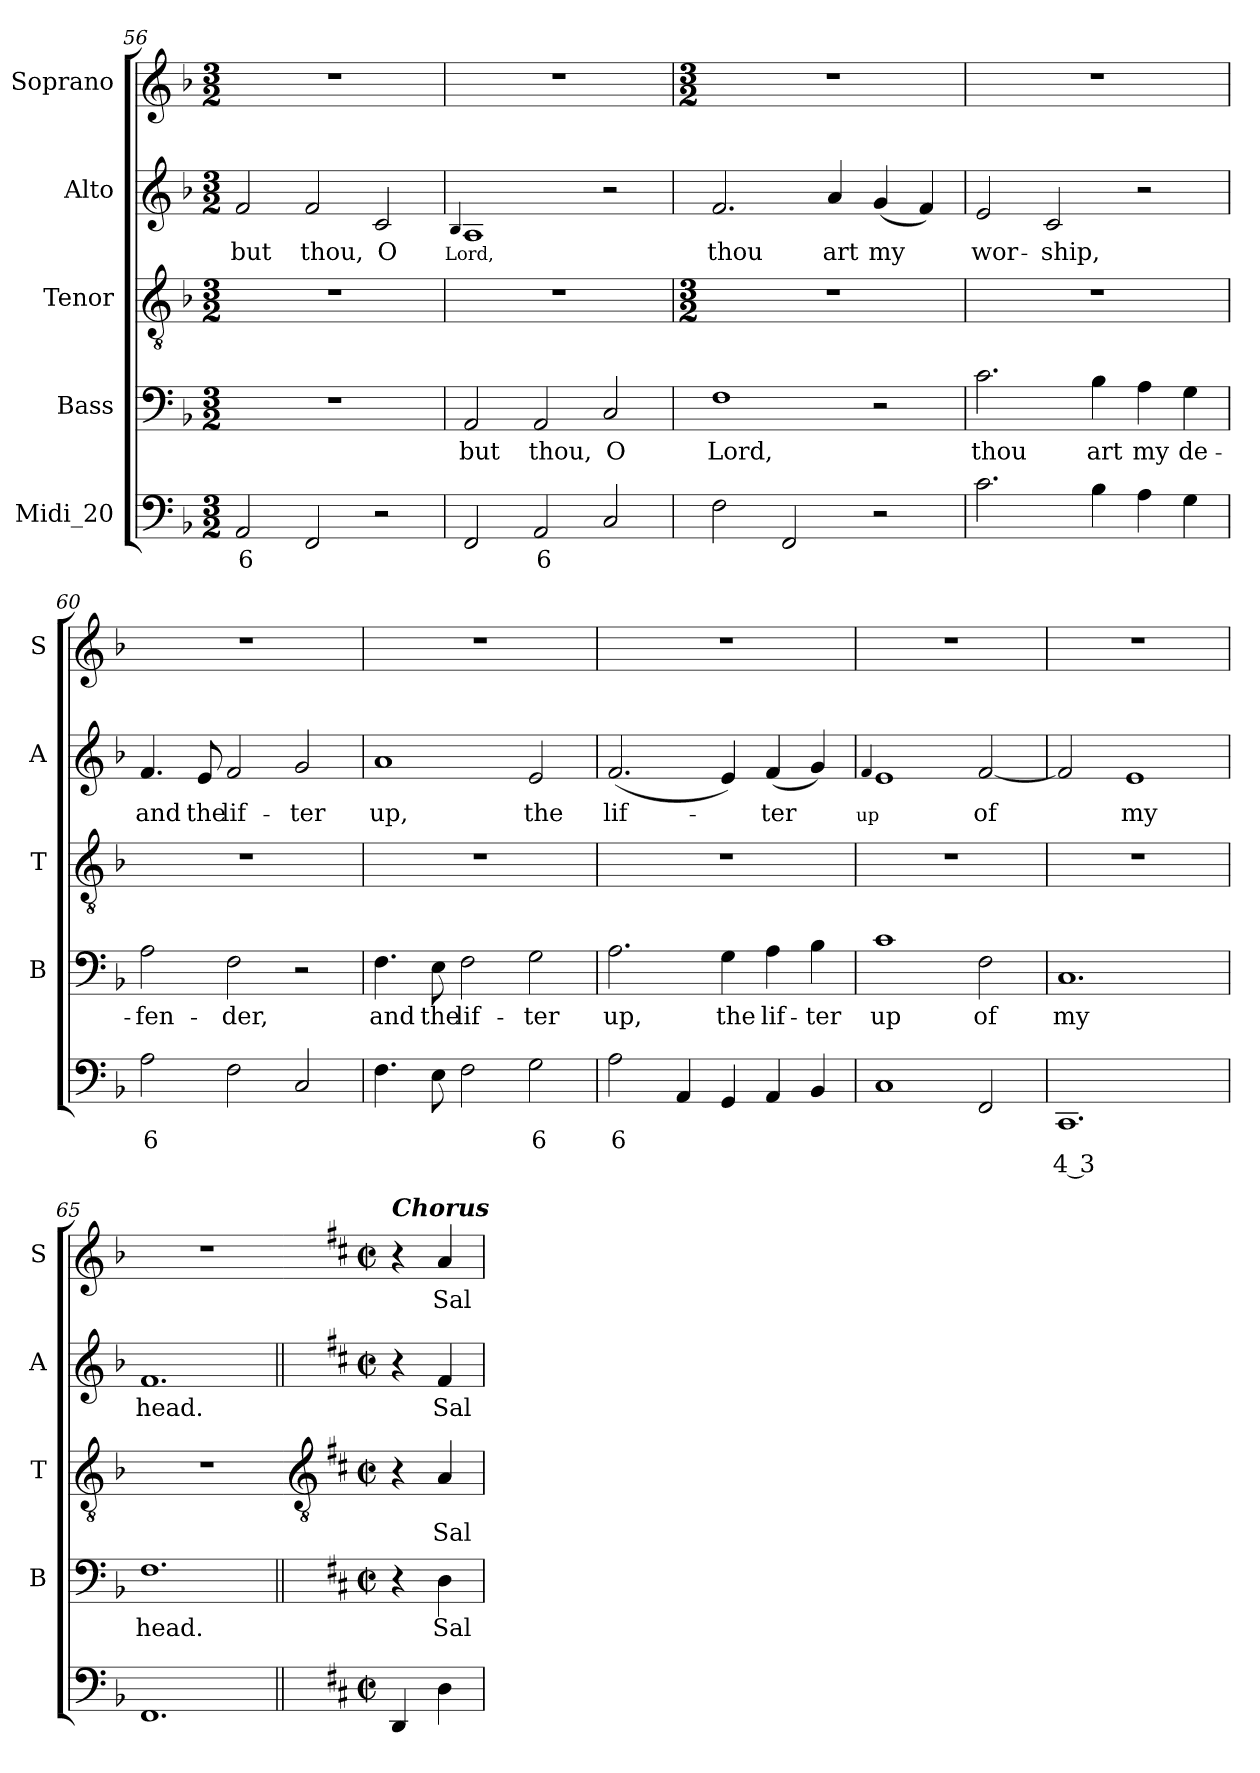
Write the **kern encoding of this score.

**kern	**text	**text	**kern	**text	**kern	**text	**kern	**text	**kern	**text
*part5	*part5	*part5	*part4	*part4	*part3	*part3	*part2	*part2	*part1	*part1
*staff5	*staff5	*staff5	*staff4	*staff4	*staff3	*staff3	*staff2	*staff2	*staff1	*staff1
*I"Midi_20	*	*	*I"Bass	*	*I"Tenor	*	*I"Alto	*	*I"Soprano	*
*	*	*	*I'B	*	*I'T	*	*I'A	*	*I'S	*
*clefF4	*	*	*clefF4	*	*clefGv2	*	*clefG2	*	*clefG2	*
*k[b-]	*	*	*k[b-]	*	*k[b-]	*	*k[b-]	*	*k[b-]	*
*F:	*	*	*F:	*	*F:	*	*F:	*	*F:	*
*M3/2	*	*	*M3/2	*	*M3/2	*	*M3/2	*	*M3/2	*
=56	=56	=56	=56	=56	=56	=56	=56	=56	=56	=56
!	!LO:LY:b	!	!LO:N:vis=1	!	!	!	!	!LO:LY:b	!	!
2AA	6	.	1.r	.	1.r	.	2f	but	1.r	.
!	!	!	!	!	!	!	!	!LO:LY:b	!	!
2FF	.	.	.	.	.	.	2f	thou,	.	.
!	!	!	!	!	!	!	!	!LO:LY:b	!	!
2r	.	.	.	.	.	.	2c	O	.	.
=57	=57	=57	=57	=57	=57	=57	=57	=57	=57	=57
!	!	!	!	!	!	!	!	!LO:LY:b	!	!
.	.	.	.	.	.	.	4qqB-	Lord,	.	.
!	!	!	!	!LO:LY:b	!	!	!	!	!	!
2FF	.	.	2AA	but	1.r	.	1A	.	1.r	.
!	!LO:LY:b	!	!	!LO:LY:b	!	!	!	!	!	!
2AA	6	.	2AA	thou,	.	.	.	.	.	.
!	!	!	!	!LO:LY:b	!	!	!	!	!	!
2C	.	.	2C	O	.	.	2r	.	.	.
!!LO:LB:g=z
=58	=58	=58	=58	=58	=58	=58	=58	=58	=58	=58
*	*	*	*	*	*M3/2	*	*	*	*M3/2	*
!	!	!	!	!LO:LY:b	!	!	!	!LO:LY:b	!	!
2F	.	.	1F	Lord,	1.r	.	2.f	thou	1.r	.
2FF	.	.	.	.	.	.	.	.	.	.
!	!	!	!	!	!	!	!	!LO:LY:b	!	!
.	.	.	.	.	.	.	4a	art	.	.
!	!	!	!	!	!	!	!	!LO:LY:b	!	!
2r	.	.	2r	.	.	.	(<4g	my	.	.
.	.	.	.	.	.	.	4f)	.	.	.
=59	=59	=59	=59	=59	=59	=59	=59	=59	=59	=59
!	!	!	!	!LO:LY:b	!	!	!	!LO:LY:b	!	!
2.c	.	.	2.c	thou	1.r	.	2e	wor-	1.r	.
!	!	!	!	!	!	!	!	!LO:LY:b	!	!
.	.	.	.	.	.	.	2c	-ship,	.	.
!	!	!	!	!LO:LY:b	!	!	!	!	!	!
4B-	.	.	4B-	art	.	.	.	.	.	.
!	!	!	!	!LO:LY:b	!	!	!	!	!	!
4A	.	.	4A	my	.	.	2r	.	.	.
!	!	!	!	!LO:LY:b	!	!	!	!	!	!
4G	.	.	4G	de-	.	.	.	.	.	.
=60	=60	=60	=60	=60	=60	=60	=60	=60	=60	=60
!	!LO:LY:b	!	!	!LO:LY:b	!	!	!	!LO:LY:b	!	!
2A	6	.	2A	-fen-	1.r	.	4.f	and	1.r	.
!	!	!	!	!	!	!	!	!LO:LY:b	!	!
.	.	.	.	.	.	.	8e	the	.	.
!	!	!	!	!LO:LY:b	!	!	!	!LO:LY:b	!	!
2F	.	.	2F	-der,	.	.	2f	lif-	.	.
!	!	!	!	!	!	!	!	!LO:LY:b	!	!
2C	.	.	2r	.	.	.	2g	-ter	.	.
=61	=61	=61	=61	=61	=61	=61	=61	=61	=61	=61
!	!	!	!	!LO:LY:b	!	!	!	!LO:LY:b	!	!
4.F	.	.	4.F	and	1.r	.	1a	up,	1.r	.
!	!	!	!	!LO:LY:b	!	!	!	!	!	!
8E	.	.	8E	the	.	.	.	.	.	.
!	!	!	!	!LO:LY:b	!	!	!	!	!	!
2F	.	.	2F	lif-	.	.	.	.	.	.
!	!LO:LY:b	!	!	!LO:LY:b	!	!	!	!LO:LY:b	!	!
2G	6	.	2G	-ter	.	.	2e	the	.	.
=62	=62	=62	=62	=62	=62	=62	=62	=62	=62	=62
!	!LO:LY:b	!	!	!LO:LY:b	!	!	!	!LO:LY:b	!	!
2A	6	.	2.A	up,	1.r	.	(<2.f	lif-	1.r	.
4AA	.	.	.	.	.	.	.	.	.	.
!	!	!	!	!LO:LY:b	!	!	!	!	!	!
4GG	.	.	4G	the	.	.	4e)	.	.	.
!	!	!	!	!LO:LY:b	!	!	!	!LO:LY:b	!	!
4AA	.	.	4A	lif-	.	.	(<4f	ter	.	.
!	!	!	!	!LO:LY:b	!	!	!	!	!	!
4BB-	.	.	4B-	-ter	.	.	4g)	.	.	.
=63	=63	=63	=63	=63	=63	=63	=63	=63	=63	=63
!	!	!	!	!	!	!	!	!LO:LY:b	!	!
.	.	.	.	.	.	.	4qqf/	up	.	.
!	!	!	!	!LO:LY:b	!	!	!	!	!	!
1C	.	.	1c	up	1.r	.	1e	.	1.r	.
!	!	!	!	!LO:LY:b	!	!	!	!LO:LY:b	!	!
2FF	.	.	2F	of	.	.	[2f	of	.	.
=64	=64	=64	=64	=64	=64	=64	=64	=64	=64	=64
!	!	!LO:LY:b	!	!LO:LY:b	!	!	!	!	!	!
1.CC	.	4 3	1.C	my	1.r	.	2f]	.	1.r	.
!	!	!	!	!	!	!	!	!LO:LY:b	!	!
.	.	.	.	.	.	.	1e	my	.	.
=65	=65	=65	=65	=65	=65	=65	=65	=65	=65	=65
!	!	!	!	!LO:LY:b	!	!	!	!LO:LY:b	!	!
1.FF	.	.	1.F	head.	1.r	.	1.f	head.	1.r	.
!!LO:LB:g=z
=66||	=66	=66	=66||	=66	=66	=66	=66||	=66	=66	=66
*	*	*	*	*	*clefGv2	*	*	*	*	*
*k[f#c#]	*	*	*k[f#c#]	*	*k[f#c#]	*	*k[f#c#]	*	*k[f#c#]	*
*D:	*	*	*D:	*	*D:	*	*D:	*	*D:	*
*M2/2	*	*	*M2/2	*	*M2/2	*	*M2/2	*	*M2/2	*
*met(c|)	*	*	*met(c|)	*	*met(c|)	*	*met(c|)	*	*met(c|)	*
!	!	!	!	!	!	!	!	!	!LO:TX:a:Bi:t=Chorus	!
4DD	.	.	4r	.	4r	.	4r	.	4r	.
!	!	!	!	!LO:LY:b	!	!LO:LY:b	!	!LO:LY:b	!	!LO:LY:b
4D	.	.	4D	Sal-	4A	Sal-	4f#	Sal-	4a	Sal-
=	=	=	=	=	=	=	=	=	=	=
*-	*-	*-	*-	*-	*-	*-	*-	*-	*-	*-
